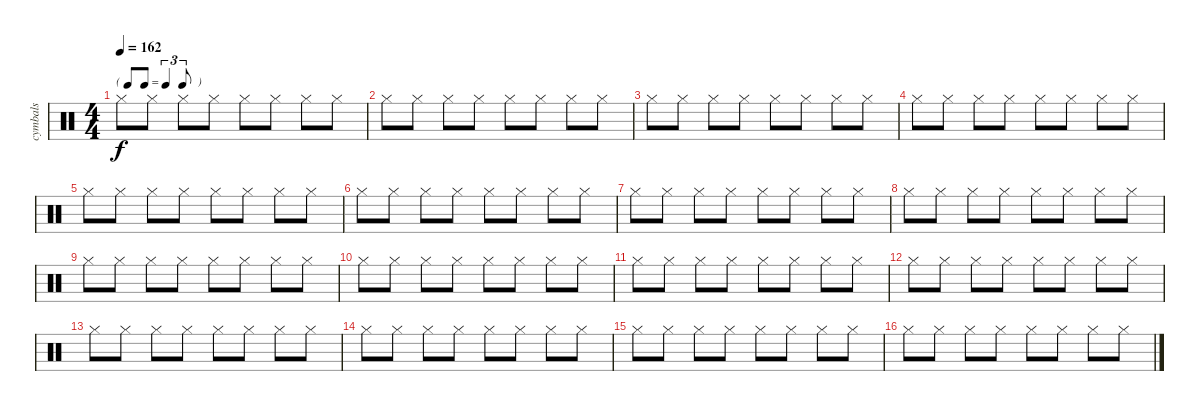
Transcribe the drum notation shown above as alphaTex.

\track ("cymbals" "cymbals") {instrument percussion}
\staff {score}
\articulation defaults
\ts (4 4)
\tf triplet8th
\tempo 162
\clef neutral
\ks c "Hi-Hat (closed)".8{dy f} "Hi-Hat (closed)".8 "Hi-Hat (closed)".8 "Hi-Hat (closed)".8 "Hi-Hat (closed)".8 "Hi-Hat (closed)".8 "Hi-Hat (closed)".8 "Hi-Hat (closed)".8
|
"Hi-Hat (closed)".8 "Hi-Hat (closed)".8 "Hi-Hat (closed)".8 "Hi-Hat (closed)".8 "Hi-Hat (closed)".8 "Hi-Hat (closed)".8 "Hi-Hat (closed)".8 "Hi-Hat (closed)".8 |
"Hi-Hat (closed)".8 "Hi-Hat (closed)".8 "Hi-Hat (closed)".8 "Hi-Hat (closed)".8 "Hi-Hat (closed)".8 "Hi-Hat (closed)".8 "Hi-Hat (closed)".8 "Hi-Hat (closed)".8 |
"Hi-Hat (closed)".8 "Hi-Hat (closed)".8 "Hi-Hat (closed)".8 "Hi-Hat (closed)".8 "Hi-Hat (closed)".8 "Hi-Hat (closed)".8 "Hi-Hat (closed)".8 "Hi-Hat (closed)".8 |
"Hi-Hat (closed)".8 "Hi-Hat (closed)".8 "Hi-Hat (closed)".8 "Hi-Hat (closed)".8 "Hi-Hat (closed)".8 "Hi-Hat (closed)".8 "Hi-Hat (closed)".8 "Hi-Hat (closed)".8 |
"Hi-Hat (closed)".8 "Hi-Hat (closed)".8 "Hi-Hat (closed)".8 "Hi-Hat (closed)".8 "Hi-Hat (closed)".8 "Hi-Hat (closed)".8 "Hi-Hat (closed)".8 "Hi-Hat (closed)".8 |
"Hi-Hat (closed)".8 "Hi-Hat (closed)".8 "Hi-Hat (closed)".8 "Hi-Hat (closed)".8 "Hi-Hat (closed)".8 "Hi-Hat (closed)".8 "Hi-Hat (closed)".8 "Hi-Hat (closed)".8 |
"Hi-Hat (closed)".8 "Hi-Hat (closed)".8 "Hi-Hat (closed)".8 "Hi-Hat (closed)".8 "Hi-Hat (closed)".8 "Hi-Hat (closed)".8 "Hi-Hat (closed)".8 "Hi-Hat (closed)".8 |
"Hi-Hat (closed)".8 "Hi-Hat (closed)".8 "Hi-Hat (closed)".8 "Hi-Hat (closed)".8 "Hi-Hat (closed)".8 "Hi-Hat (closed)".8 "Hi-Hat (closed)".8 "Hi-Hat (closed)".8 |
"Hi-Hat (closed)".8 "Hi-Hat (closed)".8 "Hi-Hat (closed)".8 "Hi-Hat (closed)".8 "Hi-Hat (closed)".8 "Hi-Hat (closed)".8 "Hi-Hat (closed)".8 "Hi-Hat (closed)".8 |
"Hi-Hat (closed)".8 "Hi-Hat (closed)".8 "Hi-Hat (closed)".8 "Hi-Hat (closed)".8 "Hi-Hat (closed)".8 "Hi-Hat (closed)".8 "Hi-Hat (closed)".8 "Hi-Hat (closed)".8 |
"Hi-Hat (closed)".8 "Hi-Hat (closed)".8 "Hi-Hat (closed)".8 "Hi-Hat (closed)".8 "Hi-Hat (closed)".8 "Hi-Hat (closed)".8 "Hi-Hat (closed)".8 "Hi-Hat (closed)".8 |
"Hi-Hat (closed)".8 "Hi-Hat (closed)".8 "Hi-Hat (closed)".8 "Hi-Hat (closed)".8 "Hi-Hat (closed)".8 "Hi-Hat (closed)".8 "Hi-Hat (closed)".8 "Hi-Hat (closed)".8 |
"Hi-Hat (closed)".8 "Hi-Hat (closed)".8 "Hi-Hat (closed)".8 "Hi-Hat (closed)".8 "Hi-Hat (closed)".8 "Hi-Hat (closed)".8 "Hi-Hat (closed)".8 "Hi-Hat (closed)".8 |
"Hi-Hat (closed)".8 "Hi-Hat (closed)".8 "Hi-Hat (closed)".8 "Hi-Hat (closed)".8 "Hi-Hat (closed)".8 "Hi-Hat (closed)".8 "Hi-Hat (closed)".8 "Hi-Hat (closed)".8 |
"Hi-Hat (closed)".8 "Hi-Hat (closed)".8 "Hi-Hat (closed)".8 "Hi-Hat (closed)".8 "Hi-Hat (closed)".8 "Hi-Hat (closed)".8 "Hi-Hat (closed)".8 "Hi-Hat (closed)".8
